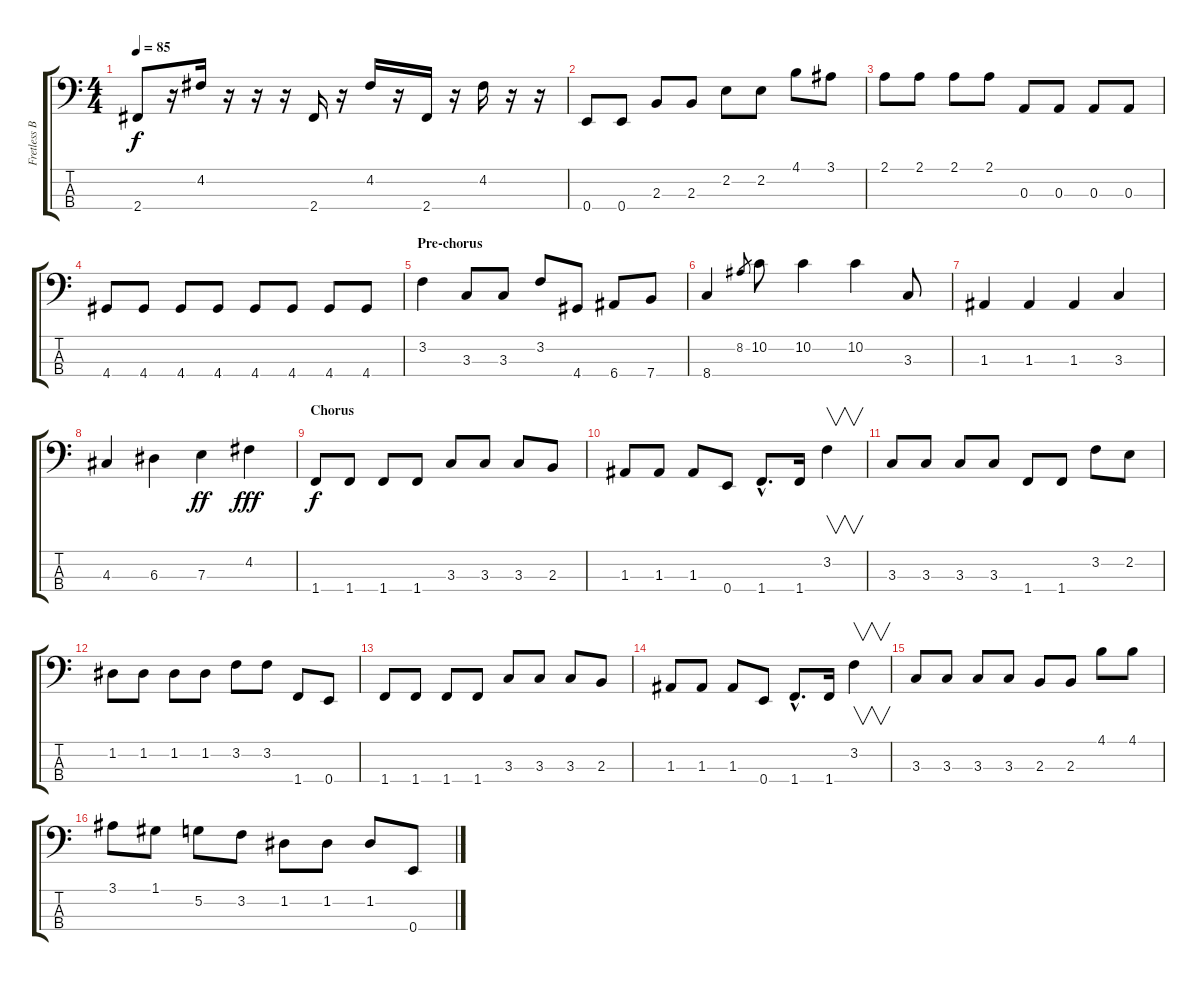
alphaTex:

\track ("Fretless Bass" "Fretless B") {instrument fretlessbass}
\staff {score tabs}
\tuning (G2 D2 A1 E1) {hide}
\ts (4 4)
\tempo 85
\clef f4
\ks c
2.4.8{dy f} r.16 4.2.16 r.16 r.16 r.16 2.4.16 r.16 4.2.16 r.16 2.4.16 r.16 4.2.16 r.16 r.16 |
0.4.8 0.4.8 2.3.8 2.3.8 2.2.8 2.2.8 4.1.8 3.1.8 |
2.1.8 2.1.8 2.1.8 2.1.8 0.3.8 0.3.8 0.3.8 0.3.8 |
4.4.8 4.4.8 4.4.8 4.4.8 4.4.8 4.4.8 4.4.8 4.4.8 |
\section ("" "Pre-chorus")
3.2.4 3.3.8 3.3.8 3.2.8 4.4.8 6.4.8 7.4.8 |
8.4.4 8.2.8{gr} 10.2.8 10.2.4 10.2.4 3.3.8 |
1.3.4 1.3.4 1.3.4 3.3.4 |
4.3.4 6.3.4 7.3.4{dy ff} 4.2.4{dy fff} |
\section ("" "Chorus")
1.4.8{dy f} 1.4.8 1.4.8 1.4.8 3.3.8 3.3.8 3.3.8 2.3.8 |
1.3.8 1.3.8 1.3.8 0.4.8 1.4{hac}.8{d} 1.4.16 3.2.4{v} |
3.3.8 3.3.8 3.3.8 3.3.8 1.4.8 1.4.8 3.2.8 2.2.8 |
1.2.8 1.2.8 1.2.8 1.2.8 3.2.8 3.2.8 1.4.8 0.4.8 |
1.4.8 1.4.8 1.4.8 1.4.8 3.3.8 3.3.8 3.3.8 2.3.8 |
1.3.8 1.3.8 1.3.8 0.4.8 1.4{hac}.8{d} 1.4.16 3.2.4{v} |
3.3.8 3.3.8 3.3.8 3.3.8 2.3.8 2.3.8 4.1.8 4.1.8 |
3.1.8 1.1.8 5.2.8 3.2.8 1.2.8 1.2.8 1.2.8 0.4.8
